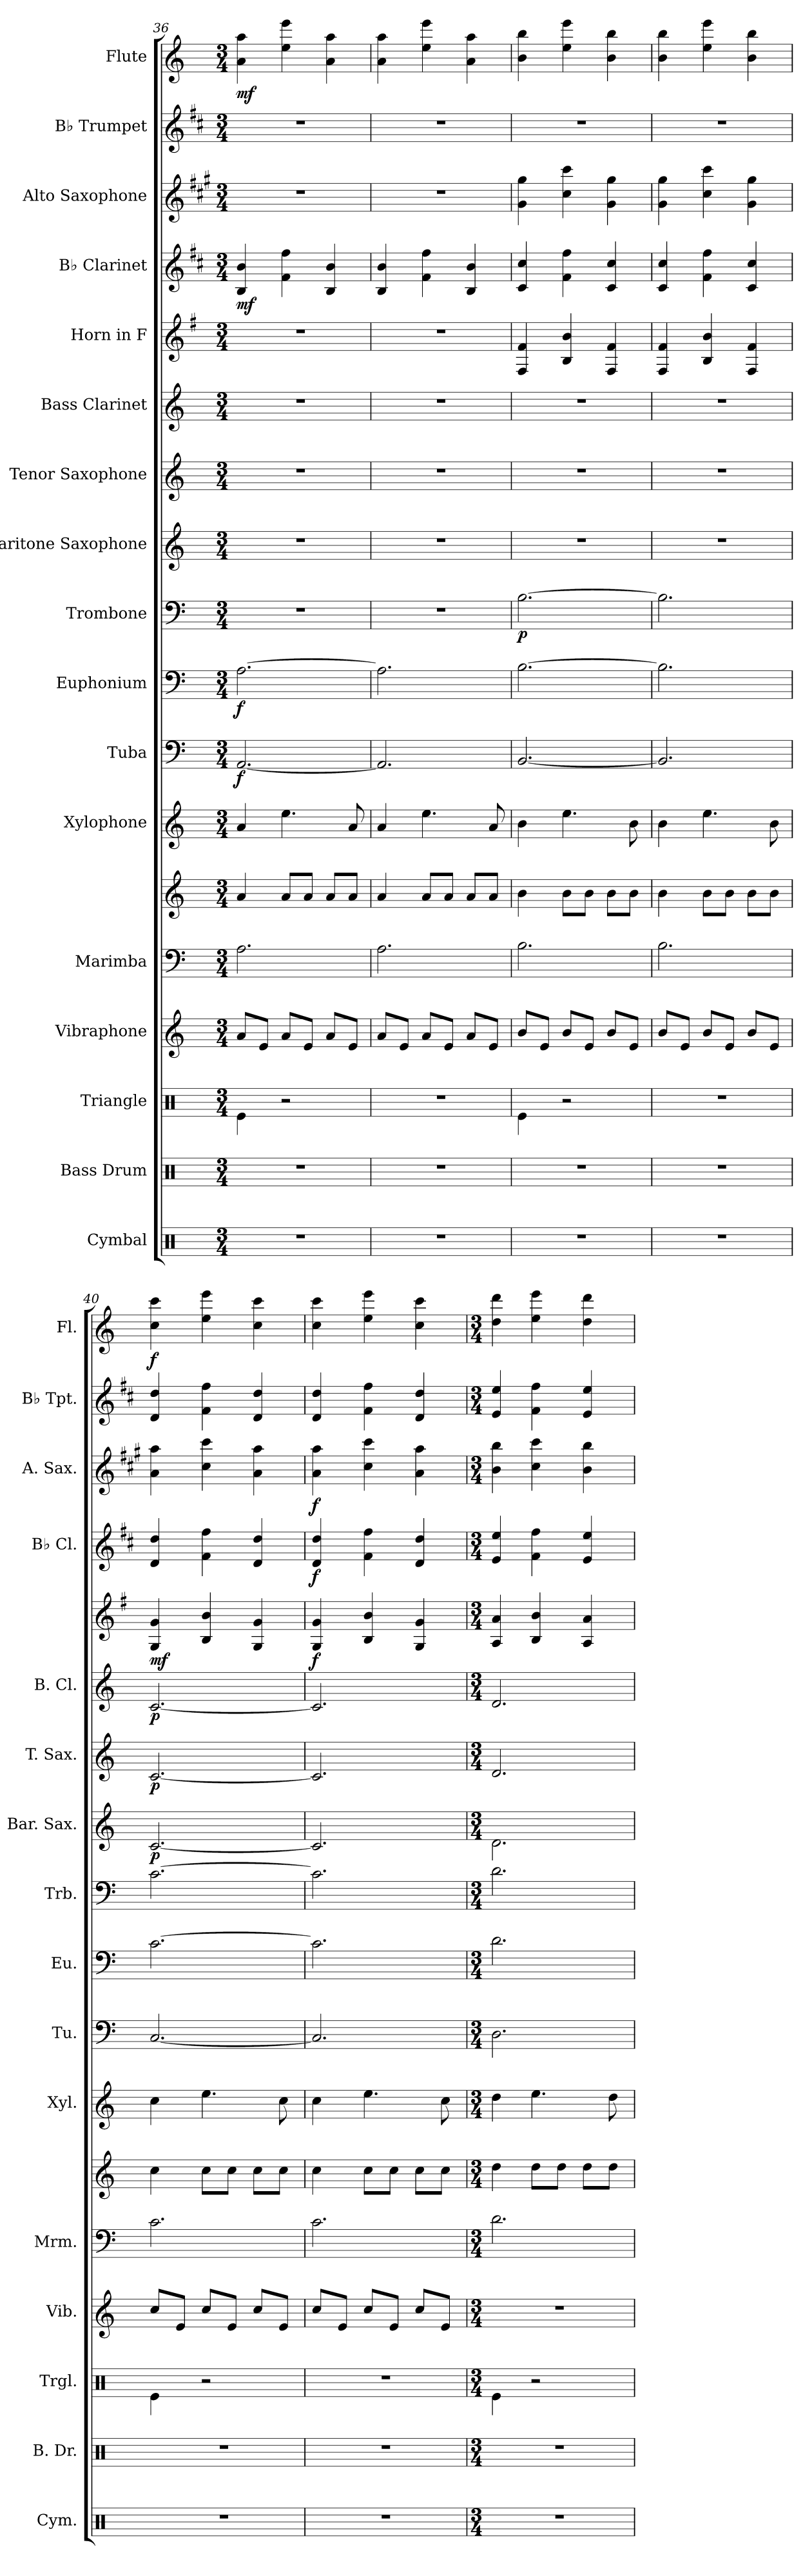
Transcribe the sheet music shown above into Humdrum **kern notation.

**kern	**kern	**kern	**kern	**kern	**kern	**kern	**kern	**dynam	**kern	**dynam	**kern	**dynam	**kern	**dynam	**kern	**dynam	**kern	**dynam	**kern	**dynam	**kern	**dynam	**kern	**dynam	**kern	**dynam	**kern	**dynam
*part17	*part16	*part15	*part14	*part13	*part13	*part12	*part11	*part11	*part10	*part10	*part9	*part9	*part8	*part8	*part7	*part7	*part6	*part6	*part5	*part5	*part4	*part4	*part3	*part3	*part2	*part2	*part1	*part1
*staff18	*staff17	*staff16	*staff15	*staff14	*staff13	*staff12	*staff11	*staff11	*staff10	*staff10	*staff9	*staff9	*staff8	*staff8	*staff7	*staff7	*staff6	*staff6	*staff5	*staff5	*staff4	*staff4	*staff3	*staff3	*staff2	*staff2	*staff1	*staff1
*I"Cymbal	*I"Bass Drum	*I"Triangle	*I"Vibraphone	*I"Marimba	*	*I"Xylophone	*I"Tuba	*	*I"Euphonium	*	*I"Trombone	*	*I"Baritone Saxophone	*	*I"Tenor Saxophone	*	*I"Bass Clarinet	*	*I"Horn in F	*	*I"B♭ Clarinet	*	*I"Alto Saxophone	*	*I"B♭ Trumpet	*	*I"Flute	*
*I'Cym.	*I'B. Dr.	*I'Trgl.	*I'Vib.	*I'Mrm.	*	*I'Xyl.	*I'Tu.	*	*I'Eu.	*	*I'Trb.	*	*I'Bar. Sax.	*	*I'T. Sax.	*	*I'B. Cl.	*	*	*	*I'B♭ Cl.	*	*I'A. Sax.	*	*I'B♭ Tpt.	*	*I'Fl.	*
!!LO:PB:g=z
*clefX	*clefX	*clefX	*clefG2	*clefF4	*clefG2	*clefG2	*clefF4	*	*clefF4	*	*clefF4	*	*clefG2	*	*clefG2	*	*clefG2	*	*clefG2	*	*clefG2	*	*clefG2	*	*clefG2	*	*clefG2	*
*	*	*	*	*	*	*ITrd-7c-12	*	*	*	*	*	*	*ITrd12c21	*	*ITrd8c14	*	*ITrd8c14	*	*ITrd4c7	*	*ITrd1c2	*	*ITrd5c9	*	*ITrd1c2	*	*	*
*k[]	*k[]	*k[]	*k[]	*k[]	*k[]	*k[]	*k[]	*	*k[]	*	*k[]	*	*k[]	*	*k[]	*	*k[]	*	*k[]	*	*k[]	*	*k[]	*	*k[]	*	*k[]	*
*M3/4	*M3/4	*M3/4	*M3/4	*M3/4	*M3/4	*M3/4	*M3/4	*	*M3/4	*	*M3/4	*	*M3/4	*	*M3/4	*	*M3/4	*	*M3/4	*	*M3/4	*	*M3/4	*	*M3/4	*	*M3/4	*
=36	=36	=36	=36	=36	=36	=36	=36	=36	=36	=36	=36	=36	=36	=36	=36	=36	=36	=36	=36	=36	=36	=36	=36	=36	=36	=36	=36	=36
!	!	!	!	!	!	!	!	!LO:DY:b	!	!LO:DY:b	!	!	!	!	!	!	!	!	!	!	!	!LO:DY:b	!	!	!	!	!	!LO:DY:b
2.r	2.r	4Re\	8a/L	2.A\	4a/	4aa/	[2.AA/	f	[2.A\	f	2.r	.	2.r	.	2.r	.	2.r	.	2.r	.	4A/ 4a/	mf	2.r	.	2.r	.	4a\ 4aa\	mf
.	.	.	8e/J	.	.	.	.	.	.	.	.	.	.	.	.	.	.	.	.	.	.	.	.	.	.	.	.	.
.	.	2r	8a/L	.	8a/L	4.eee\	.	.	.	.	.	.	.	.	.	.	.	.	.	.	4e\ 4ee\	.	.	.	.	.	4ee\ 4eee\	.
.	.	.	8e/J	.	8a/J	.	.	.	.	.	.	.	.	.	.	.	.	.	.	.	.	.	.	.	.	.	.	.
.	.	.	8a/L	.	8a/L	.	.	.	.	.	.	.	.	.	.	.	.	.	.	.	4A/ 4a/	.	.	.	.	.	4a\ 4aa\	.
.	.	.	8e/J	.	8a/J	8aa/	.	.	.	.	.	.	.	.	.	.	.	.	.	.	.	.	.	.	.	.	.	.
=37	=37	=37	=37	=37	=37	=37	=37	=37	=37	=37	=37	=37	=37	=37	=37	=37	=37	=37	=37	=37	=37	=37	=37	=37	=37	=37	=37	=37
2.r	2.r	2.r	8a/L	2.A\	4a/	4aa/	2.AA/]	.	2.A\]	.	2.r	.	2.r	.	2.r	.	2.r	.	2.r	.	4A/ 4a/	.	2.r	.	2.r	.	4a\ 4aa\	.
.	.	.	8e/J	.	.	.	.	.	.	.	.	.	.	.	.	.	.	.	.	.	.	.	.	.	.	.	.	.
.	.	.	8a/L	.	8a/L	4.eee\	.	.	.	.	.	.	.	.	.	.	.	.	.	.	4e\ 4ee\	.	.	.	.	.	4ee\ 4eee\	.
.	.	.	8e/J	.	8a/J	.	.	.	.	.	.	.	.	.	.	.	.	.	.	.	.	.	.	.	.	.	.	.
.	.	.	8a/L	.	8a/L	.	.	.	.	.	.	.	.	.	.	.	.	.	.	.	4A/ 4a/	.	.	.	.	.	4a\ 4aa\	.
.	.	.	8e/J	.	8a/J	8aa/	.	.	.	.	.	.	.	.	.	.	.	.	.	.	.	.	.	.	.	.	.	.
=38	=38	=38	=38	=38	=38	=38	=38	=38	=38	=38	=38	=38	=38	=38	=38	=38	=38	=38	=38	=38	=38	=38	=38	=38	=38	=38	=38	=38
!	!	!	!	!	!	!	!	!	!	!	!	!LO:DY:b	!	!	!	!	!	!	!	!	!	!	!	!	!	!	!	!
2.r	2.r	4Re\	8b/L	2.B\	4b\	4bb\	[2.BB/	.	[2.B\	.	[2.B\	p	2.r	.	2.r	.	2.r	.	4BB/ 4B/	.	4B/ 4b/	.	4B\ 4b\	.	2.r	.	4b\ 4bb\	.
.	.	.	8e/J	.	.	.	.	.	.	.	.	.	.	.	.	.	.	.	.	.	.	.	.	.	.	.	.	.
.	.	2r	8b/L	.	8b\L	4.eee\	.	.	.	.	.	.	.	.	.	.	.	.	4E/ 4e/	.	4e\ 4ee\	.	4e\ 4ee\	.	.	.	4ee\ 4eee\	.
.	.	.	8e/J	.	8b\J	.	.	.	.	.	.	.	.	.	.	.	.	.	.	.	.	.	.	.	.	.	.	.
.	.	.	8b/L	.	8b\L	.	.	.	.	.	.	.	.	.	.	.	.	.	4BB/ 4B/	.	4B/ 4b/	.	4B\ 4b\	.	.	.	4b\ 4bb\	.
.	.	.	8e/J	.	8b\J	8bb\	.	.	.	.	.	.	.	.	.	.	.	.	.	.	.	.	.	.	.	.	.	.
=39	=39	=39	=39	=39	=39	=39	=39	=39	=39	=39	=39	=39	=39	=39	=39	=39	=39	=39	=39	=39	=39	=39	=39	=39	=39	=39	=39	=39
2.r	2.r	2.r	8b/L	2.B\	4b\	4bb\	2.BB/]	.	2.B\]	.	2.B\]	.	2.r	.	2.r	.	2.r	.	4BB/ 4B/	.	4B/ 4b/	.	4B\ 4b\	.	2.r	.	4b\ 4bb\	.
.	.	.	8e/J	.	.	.	.	.	.	.	.	.	.	.	.	.	.	.	.	.	.	.	.	.	.	.	.	.
.	.	.	8b/L	.	8b\L	4.eee\	.	.	.	.	.	.	.	.	.	.	.	.	4E/ 4e/	.	4e\ 4ee\	.	4e\ 4ee\	.	.	.	4ee\ 4eee\	.
.	.	.	8e/J	.	8b\J	.	.	.	.	.	.	.	.	.	.	.	.	.	.	.	.	.	.	.	.	.	.	.
.	.	.	8b/L	.	8b\L	.	.	.	.	.	.	.	.	.	.	.	.	.	4BB/ 4B/	.	4B/ 4b/	.	4B\ 4b\	.	.	.	4b\ 4bb\	.
.	.	.	8e/J	.	8b\J	8bb\	.	.	.	.	.	.	.	.	.	.	.	.	.	.	.	.	.	.	.	.	.	.
=40	=40	=40	=40	=40	=40	=40	=40	=40	=40	=40	=40	=40	=40	=40	=40	=40	=40	=40	=40	=40	=40	=40	=40	=40	=40	=40	=40	=40
!	!	!	!	!	!	!	!	!	!	!	!	!	!	!LO:DY:b	!	!LO:DY:b	!	!LO:DY:b	!	!LO:DY:b	!	!LO:DY:b	!	!	!	!	!	!
!	!	!	!	!	!	!	!	!	!	!	!	!	!	!	!	!	!	!	!	!	!	!LO:DY:n=1:b	!	!LO:DY:b	!	!	!	!
!	!	!	!	!	!	!	!	!	!	!	!	!	!	!	!	!	!	!	!	!	!	!	!	!LO:DY:n=1:b	!	!LO:DY:b	!	!
!	!	!	!	!	!	!	!	!	!	!	!	!	!	!	!	!	!	!	!	!	!	!	!	!	!	!LO:DY:n=1:b	!	!LO:DY:b
2.r	2.r	4Re\	8cc/L	2.c\	4cc\	4ccc\	[2.C/	.	[2.c\	.	[2.c\	.	[2.C/	p	[2.C/	p	[2.C/	p	4C/ 4c/	mf	4c/ 4cc/	mf mf	4c\ 4cc\	mf mf	4c/ 4cc/	mf mf	4cc\ 4ccc\	f
.	.	.	8e/J	.	.	.	.	.	.	.	.	.	.	.	.	.	.	.	.	.	.	.	.	.	.	.	.	.
.	.	2r	8cc/L	.	8cc\L	4.eee\	.	.	.	.	.	.	.	.	.	.	.	.	4E/ 4e/	.	4e\ 4ee\	.	4e\ 4ee\	.	4e\ 4ee\	.	4ee\ 4eee\	.
.	.	.	8e/J	.	8cc\J	.	.	.	.	.	.	.	.	.	.	.	.	.	.	.	.	.	.	.	.	.	.	.
.	.	.	8cc/L	.	8cc\L	.	.	.	.	.	.	.	.	.	.	.	.	.	4C/ 4c/	.	4c/ 4cc/	.	4c\ 4cc\	.	4c/ 4cc/	.	4cc\ 4ccc\	.
.	.	.	8e/J	.	8cc\J	8ccc\	.	.	.	.	.	.	.	.	.	.	.	.	.	.	.	.	.	.	.	.	.	.
=41	=41	=41	=41	=41	=41	=41	=41	=41	=41	=41	=41	=41	=41	=41	=41	=41	=41	=41	=41	=41	=41	=41	=41	=41	=41	=41	=41	=41
!	!	!	!	!	!	!	!	!	!	!	!	!	!	!	!	!	!	!	!	!LO:DY:b	!	!LO:DY:b	!	!LO:DY:b	!	!	!	!
2.r	2.r	2.r	8cc/L	2.c\	4cc\	4ccc\	2.C/]	.	2.c\]	.	2.c\]	.	2.C/]	.	2.C/]	.	2.C/]	.	4C/ 4c/	f	4c/ 4cc/	f	4c\ 4cc\	f	4c/ 4cc/	.	4cc\ 4ccc\	.
.	.	.	8e/J	.	.	.	.	.	.	.	.	.	.	.	.	.	.	.	.	.	.	.	.	.	.	.	.	.
.	.	.	8cc/L	.	8cc\L	4.eee\	.	.	.	.	.	.	.	.	.	.	.	.	4E/ 4e/	.	4e\ 4ee\	.	4e\ 4ee\	.	4e\ 4ee\	.	4ee\ 4eee\	.
.	.	.	8e/J	.	8cc\J	.	.	.	.	.	.	.	.	.	.	.	.	.	.	.	.	.	.	.	.	.	.	.
.	.	.	8cc/L	.	8cc\L	.	.	.	.	.	.	.	.	.	.	.	.	.	4C/ 4c/	.	4c/ 4cc/	.	4c\ 4cc\	.	4c/ 4cc/	.	4cc\ 4ccc\	.
.	.	.	8e/J	.	8cc\J	8ccc\	.	.	.	.	.	.	.	.	.	.	.	.	.	.	.	.	.	.	.	.	.	.
=42	=42	=42	=42	=42	=42	=42	=42	=42	=42	=42	=42	=42	=42	=42	=42	=42	=42	=42	=42	=42	=42	=42	=42	=42	=42	=42	=42	=42
*M3/4	*M3/4	*M3/4	*M3/4	*M3/4	*M3/4	*M3/4	*M3/4	*	*M3/4	*	*M3/4	*	*M3/4	*	*M3/4	*	*M3/4	*	*M3/4	*	*M3/4	*	*M3/4	*	*M3/4	*	*M3/4	*
2.r	2.r	4Re\	2.r	2.d\	4dd\	4ddd\	2.D\	.	2.d\	.	2.d\	.	2.D\	.	2.D/	.	2.D/	.	4D/ 4d/	.	4d/ 4dd/	.	4d\ 4dd\	.	4d/ 4dd/	.	4dd\ 4ddd\	.
.	.	2r	.	.	8dd\L	4.eee\	.	.	.	.	.	.	.	.	.	.	.	.	4E/ 4e/	.	4e\ 4ee\	.	4e\ 4ee\	.	4e\ 4ee\	.	4ee\ 4eee\	.
.	.	.	.	.	8dd\J	.	.	.	.	.	.	.	.	.	.	.	.	.	.	.	.	.	.	.	.	.	.	.
.	.	.	.	.	8dd\L	.	.	.	.	.	.	.	.	.	.	.	.	.	4D/ 4d/	.	4d/ 4dd/	.	4d\ 4dd\	.	4d/ 4dd/	.	4dd\ 4ddd\	.
.	.	.	.	.	8dd\J	8ddd\	.	.	.	.	.	.	.	.	.	.	.	.	.	.	.	.	.	.	.	.	.	.
=	=	=	=	=	=	=	=	=	=	=	=	=	=	=	=	=	=	=	=	=	=	=	=	=	=	=	=	=
*-	*-	*-	*-	*-	*-	*-	*-	*-	*-	*-	*-	*-	*-	*-	*-	*-	*-	*-	*-	*-	*-	*-	*-	*-	*-	*-	*-	*-
